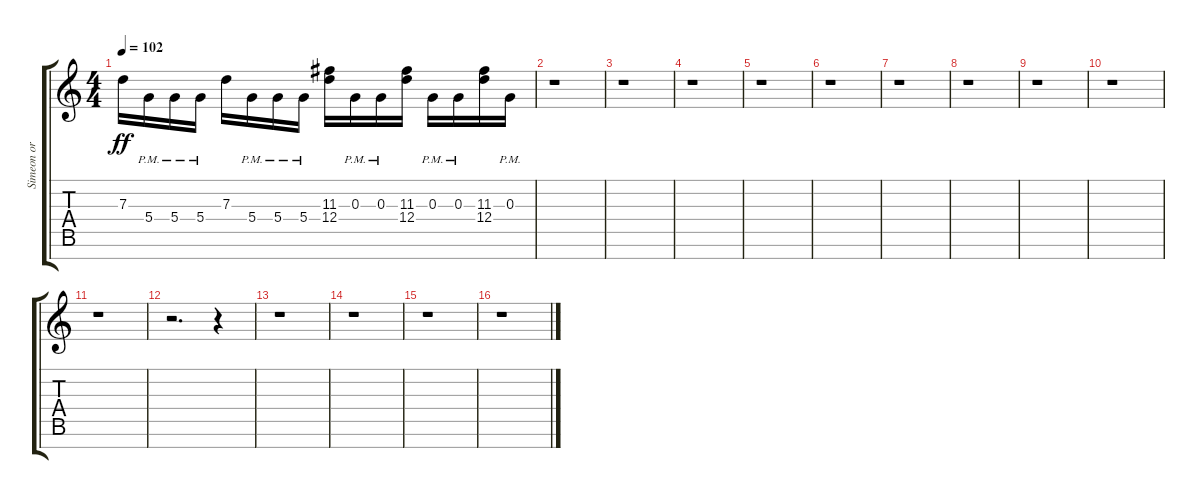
\track ("Simeon or Ivo" "Simeon or ") {instrument distortionguitar}
\staff {score tabs}
\tuning (E4 B3 G3 D3 A2 E2 B1) {hide}
\ts (4 4)
\tempo 102
\clef g2
\ks c
7.3.16{dy ff} 5.4{pm}.16 5.4{pm}.16 5.4{pm}.16 7.3.16 5.4{pm}.16 5.4{pm}.16 5.4{pm}.16 (11.3 12.4).16 0.3{pm}.16 0.3{pm}.16 (11.3 12.4).16 0.3{pm}.16 0.3{pm}.16 (11.3 12.4).16 0.3{pm}.16 |
r.1 |
r.1 |
r.1 |
r.1 |
r.1 |
r.1 |
r.1 |
r.1 |
r.1 |
r.1 |
r.2{d} r.4 |
r.1 |
r.1 |
r.1 |
r.1
